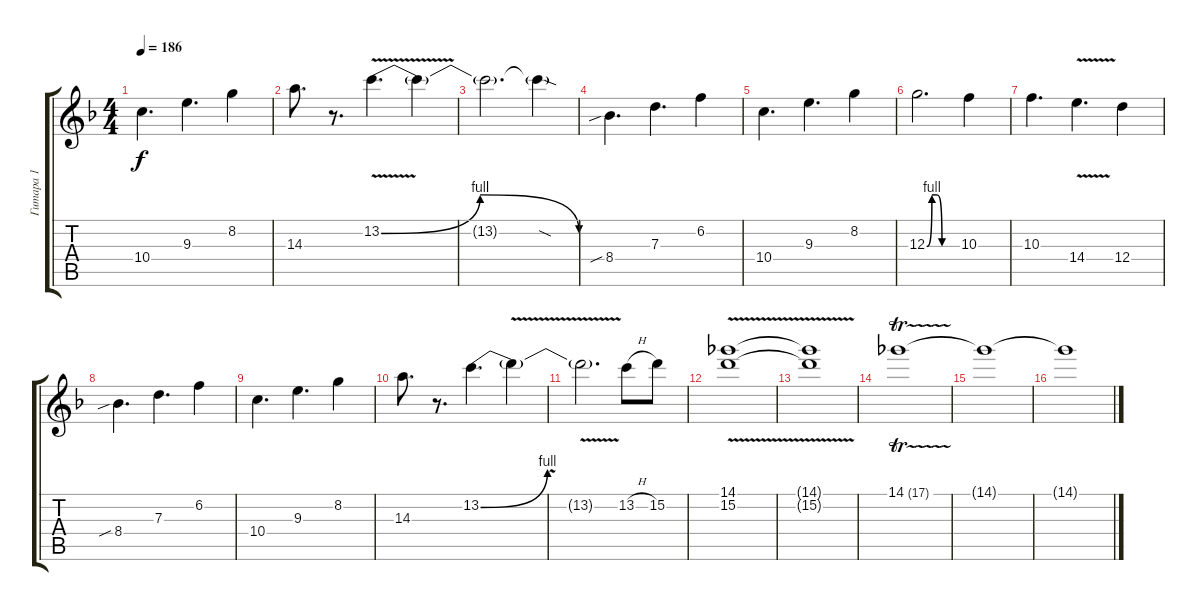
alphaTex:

\track ("Гитара 1" "Гитара 1") {instrument distortionguitar}
\staff {score tabs}
\tuning (E4 B3 G3 D3 A2 E2) {hide}
\ts (4 4)
\tempo 186
\clef g2
\ks dminor
10.4.4{d dy f} 9.3.4{d} 8.2.4 |
14.3.8{d} r.8{d} 13.2{be (bendrelease 0 0 15 4 54 4 60 0) v}.4{d} 13.2{t}.4 |
13.2{t}.2{d} 13.2{sod t}.4 |
8.4{sib}.4{d} 7.3.4{d} 6.2.4 |
10.4.4{d} 9.3.4{d} 8.2.4 |
12.3{be (custom 0 0 10 4 20 4 30 0 60 0)}.2{d} 10.3.4 |
10.3.4{d} 14.4{v}.4{d} 12.4.4 |
8.4{sib}.4{d} 7.3.4{d} 6.2.4 |
10.4.4{d} 9.3.4{d} 8.2.4 |
14.3.8{d} r.8{d} 13.2{be (bend 0 0 60 4)}.4{d} 13.2{v t}.4 |
13.2{t}.2{d} 13.2{h}.8 15.2.8 |
(14.1{v} 15.2).1 |
(14.1{t} 15.2{t}).1 |
14.1{tr (17 16)}.1 |
14.1{t}.1 |
14.1{t}.1
